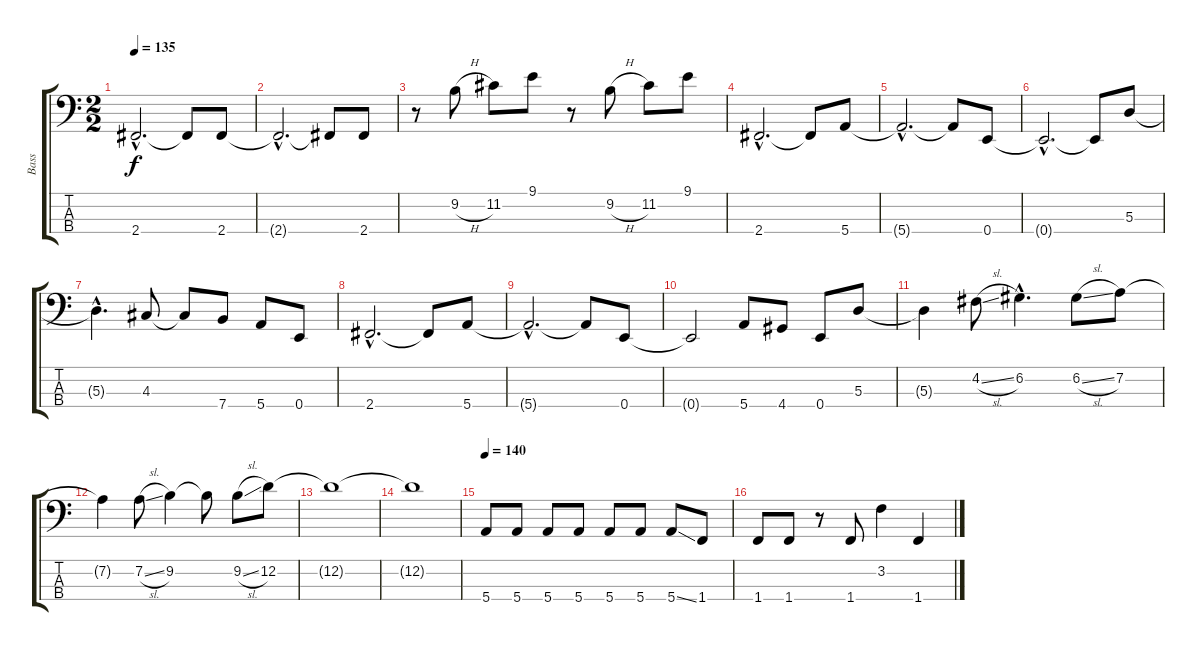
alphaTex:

\track ("Bass" "Bass") {instrument electricbasspick}
\staff {score tabs}
\tuning (G2 D2 A1 E1) {hide}
\ts (2 2)
\tempo 135
\clef f4
\ks c
2.4{hac t}.2{d dy f} 2.4{t}.8 2.4.8 |
2.4{hac t}.2{d} 2.4{t}.8 2.4.8 |
r.8 9.2{h}.8 11.2.8 9.1.8 r.8 9.2{h}.8 11.2.8 9.1.8 |
2.4{hac}.2{d} 2.4{t}.8 5.4.8 |
5.4{hac t}.2{d} 5.4{t}.8 0.4.8 |
0.4{hac t}.2{d} 0.4{t}.8 5.3.8 |
5.3{hac t}.4{d} 4.3.8 4.3{t}.8 7.4.8 5.4.8 0.4.8 |
2.4{hac}.2{d} 2.4{t}.8 5.4.8 |
5.4{hac t}.2{d} 5.4{t}.8 0.4.8 |
0.4{t}.2 5.4.8 4.4.8 0.4.8 5.3.8 |
5.3{t}.4 4.2{sl}.8 6.2{hac}.4{d} 6.2{sl}.8 7.2.8 |
7.2{t}.4 7.2{sl}.8 9.2.4 9.2{t}.8 9.2{sl}.8 12.2.8 |
12.2{t}.1 |
12.2{t}.1 |
\tempo 140
5.4.8 5.4.8 5.4.8 5.4.8 5.4.8 5.4.8 5.4{ss}.8 1.4.8 |
1.4.8 1.4.8 r.8 1.4.8 3.2.4 1.4{ss}.4
